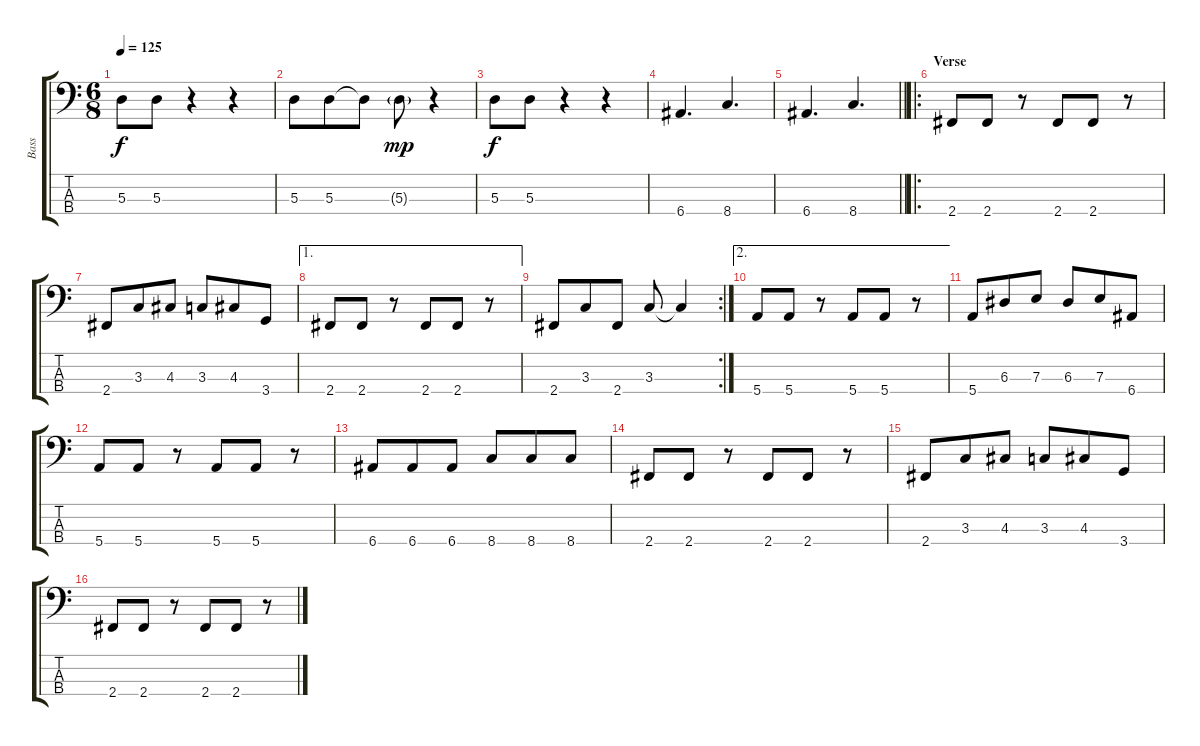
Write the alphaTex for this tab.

\track ("Bass" "Bass") {instrument electricbasspick}
\staff {score tabs}
\tuning (G2 D2 A1 E1) {hide}
\ts (6 8)
\tempo 125
\clef f4
\ks c
5.3.8{dy f} 5.3.8 r.4 r.4 |
5.3.8 5.3.8 5.3{t}.8 5.3{g}.8{dy mp} r.4 |
5.3.8{dy f} 5.3.8 r.4 r.4 |
6.4.4{d} 8.4.4{d} |
\barLineRight lightlight
6.4.4{d} 8.4.4{d} |
\ro
\section ("" "Verse")
2.4.8 2.4.8 r.8 2.4.8 2.4.8 r.8 |
2.4.8 3.3.8 4.3.8 3.3.8 4.3.8 3.4.8 |
\ae 1
2.4.8 2.4.8 r.8 2.4.8 2.4.8 r.8 |
\rc 2
2.4.8 3.3.8 2.4.8 3.3.8 3.3{t}.4 |
\ae 2
5.4.8 5.4.8 r.8 5.4.8 5.4.8 r.8 |
5.4.8 6.3.8 7.3.8 6.3.8 7.3.8 6.4.8 |
5.4.8 5.4.8 r.8 5.4.8 5.4.8 r.8 |
6.4.8 6.4.8 6.4.8 8.4.8 8.4.8 8.4.8 |
2.4.8 2.4.8 r.8 2.4.8 2.4.8 r.8 |
2.4.8 3.3.8 4.3.8 3.3.8 4.3.8 3.4.8 |
2.4.8 2.4.8 r.8 2.4.8 2.4.8 r.8
